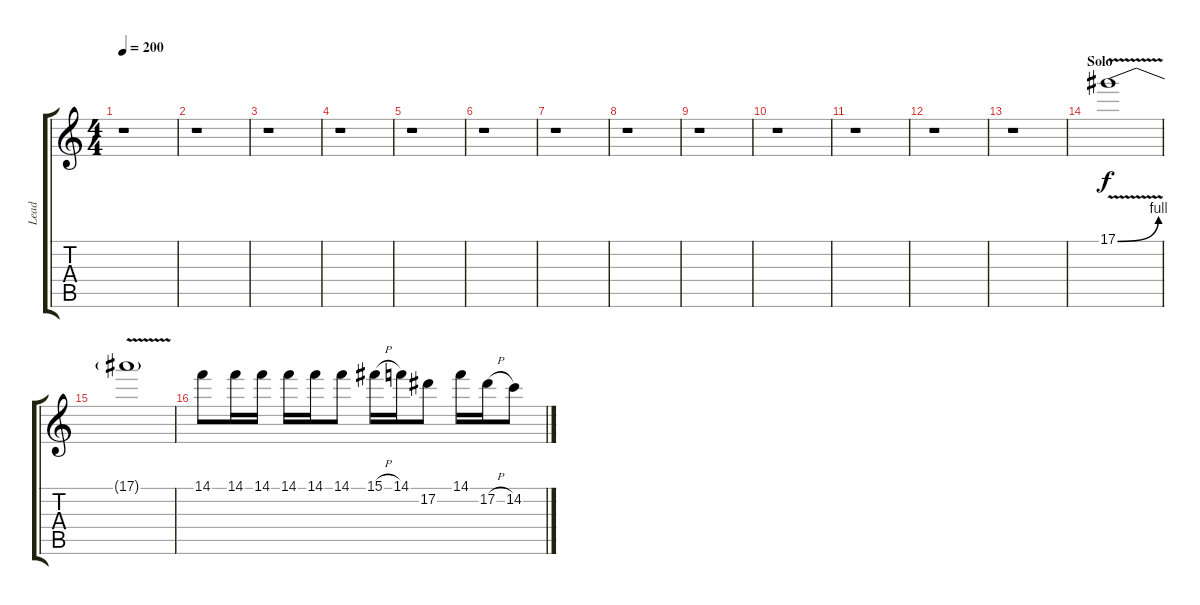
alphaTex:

\track ("Lead" "Lead") {instrument overdrivenguitar}
\staff {score tabs}
\tuning (Eb4 Bb3 Gb3 Db3 Ab2 Eb2) {hide}
\ts (4 4)
\tempo 200
\clef g2
\ks c
r.1{dy f} |
r.1 |
r.1 |
r.1 |
r.1 |
r.1 |
r.1 |
r.1 |
r.1 |
r.1 |
r.1 |
r.1 |
r.1 |
\section ("" "Solo")
17.1{be (bend 0 0 60 4) v}.1 |
17.1{t}.1 |
14.1.8 14.1.16 14.1.16 14.1.16 14.1.16 14.1.8 15.1{h}.16 14.1.16 17.2.8 14.1.16 17.2{h}.16 14.2.8
